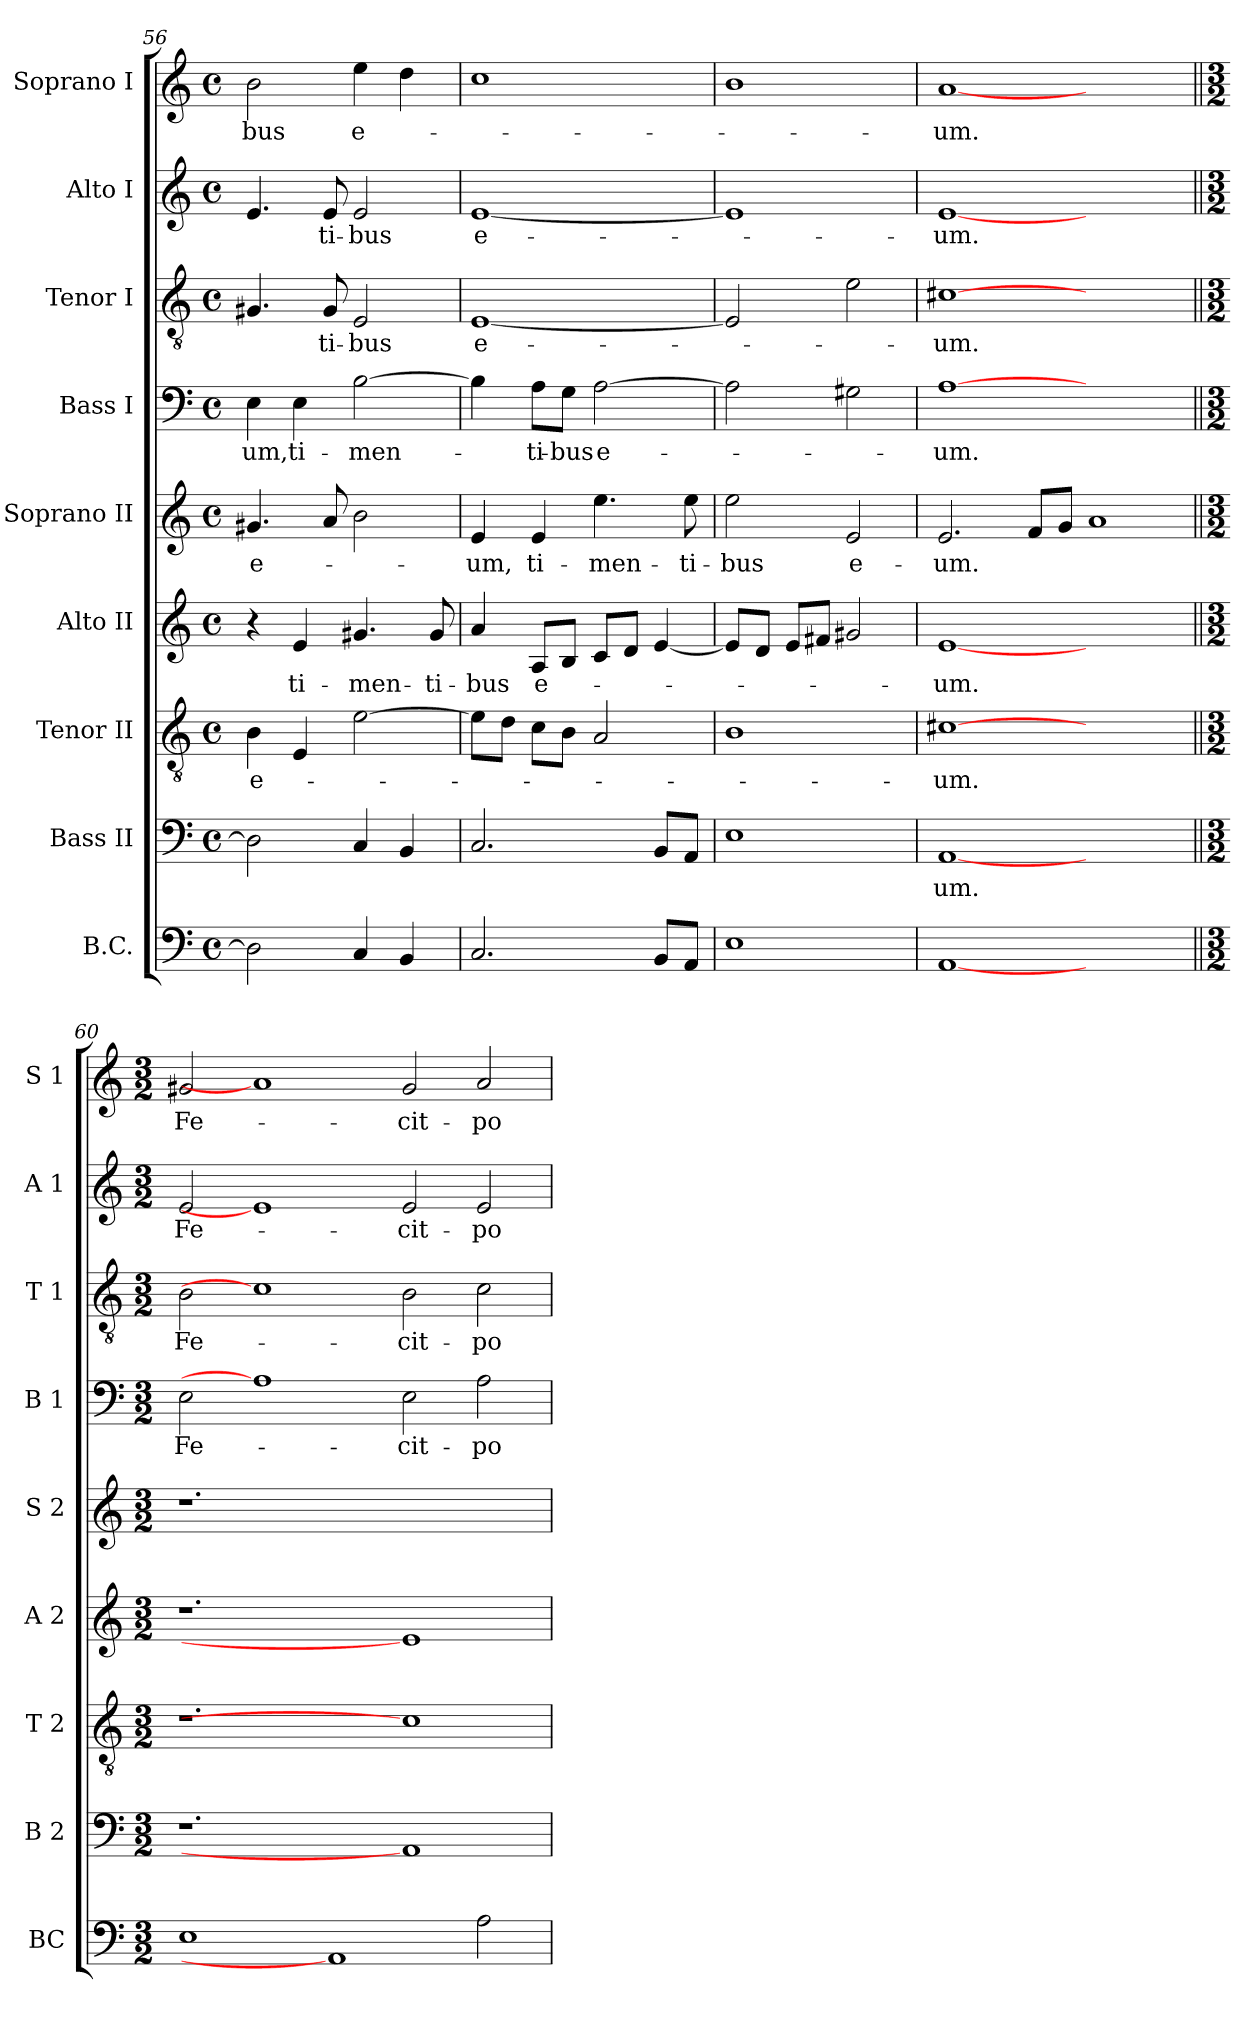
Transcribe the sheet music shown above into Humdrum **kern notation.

**kern	**kern	**text	**kern	**text	**kern	**text	**kern	**text	**kern	**text	**kern	**text	**kern	**text	**kern	**text
*part9	*part8	*part8	*part7	*part7	*part6	*part6	*part5	*part5	*part4	*part4	*part3	*part3	*part2	*part2	*part1	*part1
*staff9	*staff8	*staff8	*staff7	*staff7	*staff6	*staff6	*staff5	*staff5	*staff4	*staff4	*staff3	*staff3	*staff2	*staff2	*staff1	*staff1
*I"B.C.	*I"Bass II	*	*I"Tenor II	*	*I"Alto II	*	*I"Soprano II	*	*I"Bass I	*	*I"Tenor I	*	*I"Alto I	*	*I"Soprano I	*
*I'BC	*I'B 2	*	*I'T 2	*	*I'A 2	*	*I'S 2	*	*I'B 1	*	*I'T 1	*	*I'A 1	*	*I'S 1	*
!!LO:PB:g=z
*clefF4	*clefF4	*	*clefGv2	*	*clefG2	*	*clefG2	*	*clefF4	*	*clefGv2	*	*clefG2	*	*clefG2	*
*k[]	*k[]	*	*k[]	*	*k[]	*	*k[]	*	*k[]	*	*k[]	*	*k[]	*	*k[]	*
*C:	*C:	*	*C:	*	*C:	*	*C:	*	*C:	*	*C:	*	*C:	*	*C:	*
*M4/4	*M4/4	*	*M4/4	*	*M4/4	*	*M4/4	*	*M4/4	*	*M4/4	*	*M4/4	*	*M4/4	*
*met(c)	*met(c)	*	*met(c)	*	*met(c)	*	*met(c)	*	*met(c)	*	*met(c)	*	*met(c)	*	*met(c)	*
=56	=56	=56	=56	=56	=56	=56	=56	=56	=56	=56	=56	=56	=56	=56	=56	=56
*^	*	*	*	*	*	*	*	*	*	*	*	*	*	*	*	*
!	!	!	!	!	!LO:LY:b	!	!	!	!LO:LY:b	!	!LO:LY:b	!	!	!	!	!	!LO:LY:b
2D\]	2ryy	2D\]	.	4B\	e-	4r	.	4.g#X/	e-	4E\	-um,	4.G#X/	.	4.e/	.	2b\	-bus
!	!	!	!	!	!	!	!LO:LY:b	!	!	!	!LO:LY:b	!	!	!	!	!	!
.	.	.	.	4E/	.	4e/	ti-	.	.	4E\	ti-	.	.	.	.	.	.
!	!	!	!	!	!	!	!	!	!	!	!	!	!LO:LY:b	!	!LO:LY:b	!	!
.	.	.	.	.	.	.	.	8a/	.	.	.	8G#/	-ti-	8e/	-ti-	.	.
!	!	!	!	!	!	!	!LO:LY:b	!	!	!	!LO:LY:b	!	!LO:LY:b	!	!LO:LY:b	!	!LO:LY:b
4C/	2ryy	4C/	.	[2e\	.	4.g#X/	-men-	2b\	.	[2B\	-men-	2E/	-bus	2e/	-bus	4ee\	e-
4BB/	.	4BB/	.	.	.	.	.	.	.	.	.	.	.	.	.	4dd\	.
!	!	!	!	!	!	!	!LO:LY:b	!	!	!	!	!	!	!	!	!	!
.	.	.	.	.	.	8g#/	-ti-	.	.	.	.	.	.	.	.	.	.
=57	=57	=57	=57	=57	=57	=57	=57	=57	=57	=57	=57	=57	=57	=57	=57	=57	=57
!	!	!	!	!	!	!	!LO:LY:b	!	!LO:LY:b	!	!	!	!LO:LY:b	!	!LO:LY:b	!	!
2.C/	4ryy	2.C/	.	8e\L]	.	4a/	-bus	4e/	-um,	4B\]	.	[1E	e-	[1e	e-	1cc	.
.	.	.	.	8d\J	.	.	.	.	.	.	.	.	.	.	.	.	.
!	!	!	!	!	!	!	!LO:LY:b	!	!LO:LY:b	!	!LO:LY:b	!	!	!	!	!	!
.	4ryy	.	.	8c\L	.	8A/L	e-	4e/	ti-	8A\L	-ti-	.	.	.	.	.	.
!	!	!	!	!	!	!	!	!	!	!	!LO:LY:b	!	!	!	!	!	!
.	.	.	.	8B\J	.	8B/J	.	.	.	8G\J	-bus	.	.	.	.	.	.
!	!	!	!	!	!	!	!	!	!LO:LY:b	!	!LO:LY:b	!	!	!	!	!	!
.	2ryy	.	.	2A/	.	8c/L	.	4.ee\	-men-	[2A\	e-	.	.	.	.	.	.
.	.	.	.	.	.	8d/J	.	.	.	.	.	.	.	.	.	.	.
8BB/L	.	8BB/L	.	.	.	[4e/	.	.	.	.	.	.	.	.	.	.	.
!	!	!	!	!	!	!	!	!	!LO:LY:b	!	!	!	!	!	!	!	!
8AA/J	.	8AA/J	.	.	.	.	.	8ee\	-ti-	.	.	.	.	.	.	.	.
=58	=58	=58	=58	=58	=58	=58	=58	=58	=58	=58	=58	=58	=58	=58	=58	=58	=58
!	!	!	!	!	!	!	!	!	!LO:LY:b	!	!	!	!	!	!	!	!
1E	2ryy	1E	.	1B	.	8e/L]	.	2ee\	-bus	2A\]	.	2E/]	.	1e]	.	1b	.
.	.	.	.	.	.	8d/J	.	.	.	.	.	.	.	.	.	.	.
.	.	.	.	.	.	8e/L	.	.	.	.	.	.	.	.	.	.	.
.	.	.	.	.	.	8f#X/J	.	.	.	.	.	.	.	.	.	.	.
!	!	!	!	!	!	!	!	!	!LO:LY:b	!	!	!	!	!	!	!	!
.	2ryy	.	.	.	.	2g#X/	.	2e/	e-	2G#X\	.	2e\	.	.	.	.	.
=59	=59	=59	=59	=59	=59	=59	=59	=59	=59	=59	=59	=59	=59	=59	=59	=59	=59
!	!	!	!LO:LY:b	!	!LO:LY:b	!	!LO:LY:b	!	!LO:LY:b	!	!LO:LY:b	!	!LO:LY:b	!	!LO:LY:b	!	!LO:LY:b
*v	*v	*	*	*	*	*	*	*	*	*	*	*	*	*	*	*	*
[1AA	[1AA	-um.	[1c#X	-um.	[1e	-um.	2.e/	-um.	[1A	-um.	[1c#X	-um.	[1e	-um.	[1a	-um.
.	.	.	.	.	.	.	8f/L	.	.	.	.	.	.	.	.	.
.	.	.	.	.	.	.	8g/J	.	.	.	.	.	.	.	.	.
1ryy	1ryy	.	1ryy	.	1ryy	.	1a	.	1ryy	.	1ryy	.	1ryy	.	1ryy	.
!!LO:PB:g=z
=60||	=60||	=60||	=60||	=60||	=60||	=60||	=60||	=60||	=60||	=60||	=60||	=60||	=60||	=60||	=60||	=60||
*M3/2	*M3/2	*	*M3/2	*	*M3/2	*	*M3/2	*	*M3/2	*	*M3/2	*	*M3/2	*	*M3/2	*
!	!	!	!	!	!	!	!	!	!	!LO:LY:b	!	!LO:LY:b	!	!LO:LY:b	!	!LO:LY:b
1E	1.r	.	1.r	.	1.r	.	1.r	.	2E\	Fe-	2B\	Fe-	2e/	Fe-	2g#X/	Fe-
.	.	.	.	.	.	.	.	.	1A]	.	1c#]	.	1e]	.	1a]	.
1AA]	.	.	.	.	.	.	.	.	.	.	.	.	.	.	.	.
!	!	!	!	!	!	!	!	!	!	!LO:LY:b	!	!LO:LY:b	!	!LO:LY:b	!	!LO:LY:b
.	1AA]	.	1c#]	.	1e]	.	1ryy	.	2E\	-cit-	2B\	-cit-	2e/	-cit-	2g#/	-cit-
!	!	!	!	!	!	!	!	!	!	!LO:LY:b	!	!LO:LY:b	!	!LO:LY:b	!	!LO:LY:b
2A\	.	.	.	.	.	.	.	.	2A\	-po-	2c\	-po-	2e/	-po-	2a/	-po-
=	=	=	=	=	=	=	=	=	=	=	=	=	=	=	=	=
*-	*-	*-	*-	*-	*-	*-	*-	*-	*-	*-	*-	*-	*-	*-	*-	*-
